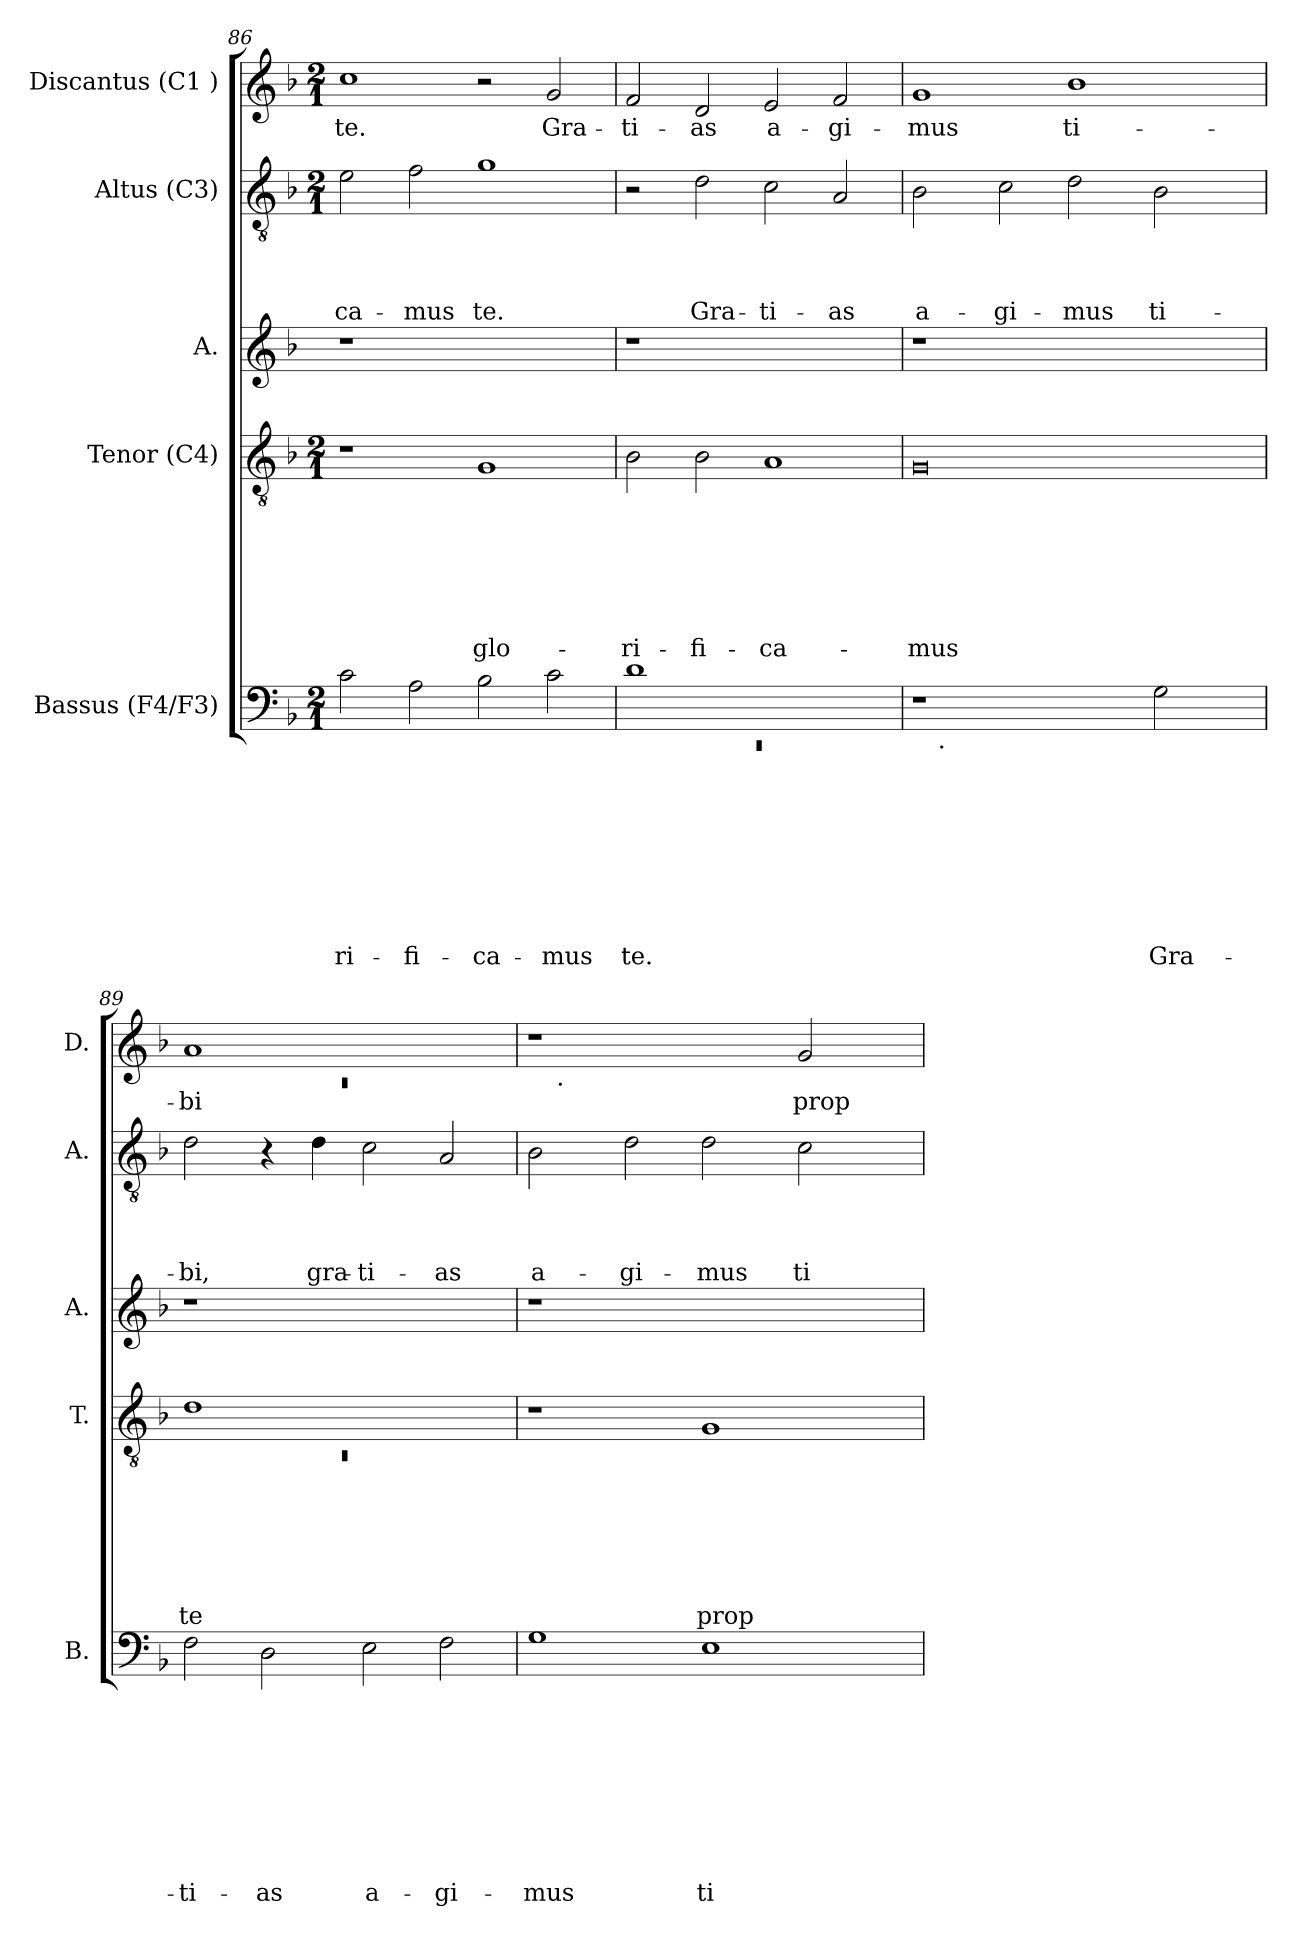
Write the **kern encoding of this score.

**kern	**text	**text	**text	**text	**text	**text	**text	**text	**text	**kern	**text	**text	**text	**text	**text	**text	**text	**kern	**kern	**text	**text	**text	**text	**kern	**text
*part5	*part5	*part5	*part5	*part5	*part5	*part5	*part5	*part5	*part5	*part4	*part4	*part4	*part4	*part4	*part4	*part4	*part4	*part3	*part2	*part2	*part2	*part2	*part2	*part1	*part1
*staff5	*staff5	*staff5	*staff5	*staff5	*staff5	*staff5	*staff5	*staff5	*staff5	*staff4	*staff4	*staff4	*staff4	*staff4	*staff4	*staff4	*staff4	*staff3	*staff2	*staff2	*staff2	*staff2	*staff2	*staff1	*staff1
*I"Bassus (F4/F3)	*	*	*	*	*	*	*	*	*	*I"Tenor (C4)	*	*	*	*	*	*	*	*I"A.	*I"Altus (C3)	*	*	*	*	*I"Discantus (C1 )	*
*I'B.	*	*	*	*	*	*	*	*	*	*I'T.	*	*	*	*	*	*	*	*I'A.	*I'A.	*	*	*	*	*I'D.	*
*clefF4	*	*	*	*	*	*	*	*	*	*clefGv2	*	*	*	*	*	*	*	*clefG2	*clefGv2	*	*	*	*	*clefG2	*
*k[b-]	*	*	*	*	*	*	*	*	*	*k[b-]	*	*	*	*	*	*	*	*k[b-]	*k[b-]	*	*	*	*	*k[b-]	*
*F:	*	*	*	*	*	*	*	*	*	*F:	*	*	*	*	*	*	*	*F:	*F:	*	*	*	*	*F:	*
*M2/1	*	*	*	*	*	*	*	*	*	*M2/1	*	*	*	*	*	*	*	*	*M2/1	*	*	*	*	*M2/1	*
=86	=86	=86	=86	=86	=86	=86	=86	=86	=86	=86	=86	=86	=86	=86	=86	=86	=86	=86	=86	=86	=86	=86	=86	=86	=86
!	!	!	!	!	!	!	!	!	!LO:LY:b	!	!	!	!	!	!	!	!	!	!	!	!	!	!LO:LY:b	!	!LO:LY:b
2c\	.	.	.	.	.	.	.	.	-ri-	1r	.	.	.	.	.	.	.	1r	2e\	.	.	.	-ca-	1cc	te.
!	!	!	!	!	!	!	!	!	!LO:LY:b	!	!	!	!	!	!	!	!	!	!	!	!	!	!LO:LY:b	!	!
2A\	.	.	.	.	.	.	.	.	-fi-	.	.	.	.	.	.	.	.	.	2f\	.	.	.	-mus	.	.
!	!	!	!	!	!	!	!	!	!LO:LY:b	!	!	!	!	!	!	!	!LO:LY:b	!	!	!	!	!	!LO:LY:b	!	!
2B-\	.	.	.	.	.	.	.	.	-ca-	1G	.	.	.	.	.	.	glo-	1ryy	1g	.	.	.	te.	2r	.
!	!	!	!	!	!	!	!	!	!LO:LY:b	!	!	!	!	!	!	!	!	!	!	!	!	!	!	!	!LO:LY:b
2c\	.	.	.	.	.	.	.	.	-mus	.	.	.	.	.	.	.	.	.	.	.	.	.	.	2g/	Gra-
=87	=87	=87	=87	=87	=87	=87	=87	=87	=87	=87	=87	=87	=87	=87	=87	=87	=87	=87	=87	=87	=87	=87	=87	=87	=87
*^	*	*	*	*	*	*	*	*	*	*	*	*	*	*	*	*	*	*	*	*	*	*	*	*	*
!	!LO:N:vis=1	!	!	!	!	!	!	!	!	!LO:LY:b	!	!	!	!	!	!	!	!LO:LY:b	!	!	!	!	!	!	!	!LO:LY:b
1d	0rEE	.	.	.	.	.	.	.	.	te.	2B-\	.	.	.	.	.	.	-ri-	1r	2r	.	.	.	.	2f/	-ti-
!	!	!	!	!	!	!	!	!	!	!	!	!	!	!	!	!	!	!LO:LY:b	!	!	!	!	!	!LO:LY:b	!	!LO:LY:b
.	.	.	.	.	.	.	.	.	.	.	2B-\	.	.	.	.	.	.	-fi-	.	2d\	.	.	.	Gra-	2d/	-as
!	!	!	!	!	!	!	!	!	!	!	!	!	!	!	!	!	!	!LO:LY:b	!	!	!	!	!	!LO:LY:b	!	!LO:LY:b
1ryy	.	.	.	.	.	.	.	.	.	.	1A	.	.	.	.	.	.	-ca-	1ryy	2c\	.	.	.	-ti-	2e/	a-
!	!	!	!	!	!	!	!	!	!	!	!	!	!	!	!	!	!	!	!	!	!	!	!	!LO:LY:b	!	!LO:LY:b
.	.	.	.	.	.	.	.	.	.	.	.	.	.	.	.	.	.	.	.	2A/	.	.	.	-as	2f/	-gi-
!!LO:LB:g=z
=88	=88	=88	=88	=88	=88	=88	=88	=88	=88	=88	=88	=88	=88	=88	=88	=88	=88	=88	=88	=88	=88	=88	=88	=88	=88	=88
!	!	!	!	!	!	!	!	!	!	!	!	!	!	!	!	!	!	!LO:LY:b	!	!	!	!	!	!LO:LY:b	!	!LO:LY:b
1r	16.ryy	.	.	.	.	.	.	.	.	.	0G	.	.	.	.	.	.	-mus	1r	2B-\	.	.	.	a-	1g	-mus
!	!LO:TX:b:t=.	!	!	!	!	!	!	!	!	!	!	!	!	!	!	!	!	!	!	!	!	!	!	!	!	!
.	1ryy	.	.	.	.	.	.	.	.	.	.	.	.	.	.	.	.	.	.	.	.	.	.	.	.	.
!	!	!	!	!	!	!	!	!	!	!	!	!	!	!	!	!	!	!	!	!	!	!	!	!LO:LY:b	!	!
.	.	.	.	.	.	.	.	.	.	.	.	.	.	.	.	.	.	.	.	2c\	.	.	.	-gi-	.	.
!	!	!	!	!	!	!	!	!	!	!	!	!	!	!	!	!	!	!	!	!	!	!	!	!LO:LY:b	!	!LO:LY:b
2ryy	.	.	.	.	.	.	.	.	.	.	.	.	.	.	.	.	.	.	1ryy	2d\	.	.	.	-mus	1b-	ti-
.	2ryy	.	.	.	.	.	.	.	.	.	.	.	.	.	.	.	.	.	.	.	.	.	.	.	.	.
!	!	!	!	!	!	!	!	!	!	!LO:LY:b	!	!	!	!	!	!	!	!	!	!	!	!	!	!LO:LY:b	!	!
2G\	.	.	.	.	.	.	.	.	.	Gra-	.	.	.	.	.	.	.	.	.	2B-\	.	.	.	ti-	.	.
.	4ryy	.	.	.	.	.	.	.	.	.	.	.	.	.	.	.	.	.	.	.	.	.	.	.	.	.
.	8ryy	.	.	.	.	.	.	.	.	.	.	.	.	.	.	.	.	.	.	.	.	.	.	.	.	.
.	32ryy	.	.	.	.	.	.	.	.	.	.	.	.	.	.	.	.	.	.	.	.	.	.	.	.	.
=89	=89	=89	=89	=89	=89	=89	=89	=89	=89	=89	=89	=89	=89	=89	=89	=89	=89	=89	=89	=89	=89	=89	=89	=89	=89	=89
*	*	*	*	*	*	*	*	*	*	*	*^	*	*	*	*	*	*	*	*	*	*	*	*	*	*^	*
!	!	!	!	!	!	!	!	!	!	!LO:LY:b	!	!LO:N:vis=1	!	!	!	!	!	!	!LO:LY:b	!	!	!	!	!	!LO:LY:b	!	!LO:N:vis=1	!LO:LY:b
*v	*v	*	*	*	*	*	*	*	*	*	*	*	*	*	*	*	*	*	*	*	*	*	*	*	*	*	*	*
2F\	.	.	.	.	.	.	.	.	-ti-	1d	0rC	.	.	.	.	.	.	te	1r	2d\	.	.	.	-bi,	1a	0rc	-bi
!	!	!	!	!	!	!	!	!	!LO:LY:b	!	!	!	!	!	!	!	!	!	!	!	!	!	!	!	!	!	!
2D\	.	.	.	.	.	.	.	.	-as	.	.	.	.	.	.	.	.	.	.	4r	.	.	.	.	.	.	.
!	!	!	!	!	!	!	!	!	!	!	!	!	!	!	!	!	!	!	!	!	!	!	!	!LO:LY:b	!	!	!
.	.	.	.	.	.	.	.	.	.	.	.	.	.	.	.	.	.	.	.	4d\	.	.	.	gra-	.	.	.
!	!	!	!	!	!	!	!	!	!LO:LY:b	!	!	!	!	!	!	!	!	!	!	!	!	!	!	!LO:LY:b:rj	!	!	!
2E\	.	.	.	.	.	.	.	.	a-	1ryy	.	.	.	.	.	.	.	.	1ryy	2c\	.	.	.	-ti-	1ryy	.	.
!	!	!	!	!	!	!	!	!	!LO:LY:b	!	!	!	!	!	!	!	!	!	!	!	!	!	!	!LO:LY:b	!	!	!
2F\	.	.	.	.	.	.	.	.	-gi-	.	.	.	.	.	.	.	.	.	.	2A/	.	.	.	-as	.	.	.
*	*	*	*	*	*	*	*	*	*	*v	*v	*	*	*	*	*	*	*	*	*	*	*	*	*	*	*	*
=90	=90	=90	=90	=90	=90	=90	=90	=90	=90	=90	=90	=90	=90	=90	=90	=90	=90	=90	=90	=90	=90	=90	=90	=90	=90	=90
!	!	!	!	!	!	!	!	!	!LO:LY:b	!	!	!	!	!	!	!	!	!	!	!	!	!	!LO:LY:b	!	!	!
1G	.	.	.	.	.	.	.	.	-mus	1r	.	.	.	.	.	.	.	1r	2B-\	.	.	.	a-	1r	16.ryy	.
!	!	!	!	!	!	!	!	!	!	!	!	!	!	!	!	!	!	!	!	!	!	!	!	!	!LO:TX:b:t=.	!
.	.	.	.	.	.	.	.	.	.	.	.	.	.	.	.	.	.	.	.	.	.	.	.	.	1ryy	.
!	!	!	!	!	!	!	!	!	!	!	!	!	!	!	!	!	!	!	!	!	!	!	!LO:LY:b	!	!	!
.	.	.	.	.	.	.	.	.	.	.	.	.	.	.	.	.	.	.	2d\	.	.	.	-gi-	.	.	.
!	!	!	!	!	!	!	!	!	!LO:LY:b	!	!	!	!	!	!	!	!LO:LY:b	!	!	!	!	!	!LO:LY:b	!	!	!
1E	.	.	.	.	.	.	.	.	ti-	1G	.	.	.	.	.	.	prop-	1ryy	2d\	.	.	.	-mus	2ryy	.	.
.	.	.	.	.	.	.	.	.	.	.	.	.	.	.	.	.	.	.	.	.	.	.	.	.	2ryy	.
!	!	!	!	!	!	!	!	!	!	!	!	!	!	!	!	!	!	!	!	!	!	!	!LO:LY:b	!	!	!LO:LY:b
.	.	.	.	.	.	.	.	.	.	.	.	.	.	.	.	.	.	.	2c\	.	.	.	ti-	2g/	.	prop-
.	.	.	.	.	.	.	.	.	.	.	.	.	.	.	.	.	.	.	.	.	.	.	.	.	4ryy	.
.	.	.	.	.	.	.	.	.	.	.	.	.	.	.	.	.	.	.	.	.	.	.	.	.	8ryy	.
.	.	.	.	.	.	.	.	.	.	.	.	.	.	.	.	.	.	.	.	.	.	.	.	.	32ryy	.
*	*	*	*	*	*	*	*	*	*	*	*	*	*	*	*	*	*	*	*	*	*	*	*	*v	*v	*
=	=	=	=	=	=	=	=	=	=	=	=	=	=	=	=	=	=	=	=	=	=	=	=	=	=
*-	*-	*-	*-	*-	*-	*-	*-	*-	*-	*-	*-	*-	*-	*-	*-	*-	*-	*-	*-	*-	*-	*-	*-	*-	*-
